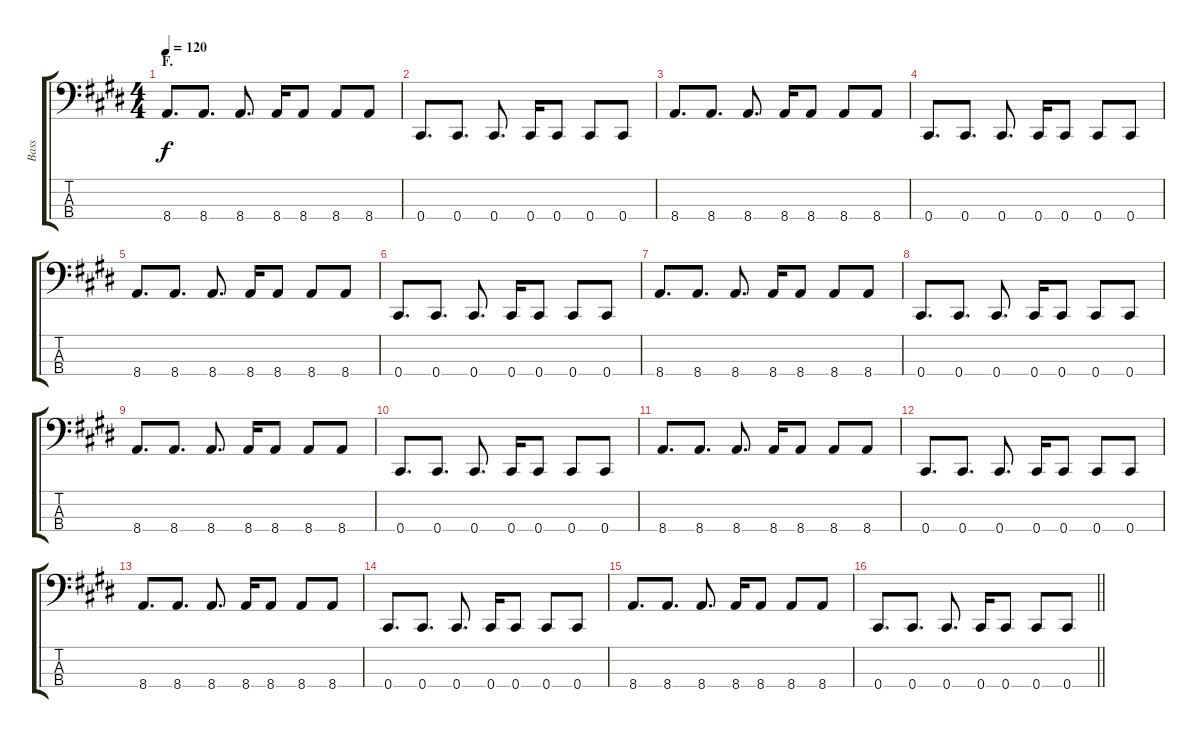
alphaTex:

\track ("Bass" "Bass") {instrument electricbasspick}
\staff {score tabs}
\tuning (Gb2 Db2 Ab1 Db1) {hide}
\ts (4 4)
\section ("" "F.")
\tempo 120
\clef f4
\ks e
8.4.8{d dy f} 8.4.8{d} 8.4.8{d} 8.4.16 8.4.8 8.4.8 8.4.8 |
0.4.8{d} 0.4.8{d} 0.4.8{d} 0.4.16 0.4.8 0.4.8 0.4.8 |
8.4.8{d} 8.4.8{d} 8.4.8{d} 8.4.16 8.4.8 8.4.8 8.4.8 |
0.4.8{d} 0.4.8{d} 0.4.8{d} 0.4.16 0.4.8 0.4.8 0.4.8 |
8.4.8{d} 8.4.8{d} 8.4.8{d} 8.4.16 8.4.8 8.4.8 8.4.8 |
0.4.8{d} 0.4.8{d} 0.4.8{d} 0.4.16 0.4.8 0.4.8 0.4.8 |
8.4.8{d} 8.4.8{d} 8.4.8{d} 8.4.16 8.4.8 8.4.8 8.4.8 |
0.4.8{d} 0.4.8{d} 0.4.8{d} 0.4.16 0.4.8 0.4.8 0.4.8 |
8.4.8{d} 8.4.8{d} 8.4.8{d} 8.4.16 8.4.8 8.4.8 8.4.8 |
0.4.8{d} 0.4.8{d} 0.4.8{d} 0.4.16 0.4.8 0.4.8 0.4.8 |
8.4.8{d} 8.4.8{d} 8.4.8{d} 8.4.16 8.4.8 8.4.8 8.4.8 |
0.4.8{d} 0.4.8{d} 0.4.8{d} 0.4.16 0.4.8 0.4.8 0.4.8 |
8.4.8{d} 8.4.8{d} 8.4.8{d} 8.4.16 8.4.8 8.4.8 8.4.8 |
0.4.8{d} 0.4.8{d} 0.4.8{d} 0.4.16 0.4.8 0.4.8 0.4.8 |
8.4.8{d} 8.4.8{d} 8.4.8{d} 8.4.16 8.4.8 8.4.8 8.4.8 |
\barLineRight lightlight
0.4.8{d} 0.4.8{d} 0.4.8{d} 0.4.16 0.4.8 0.4.8 0.4.8
